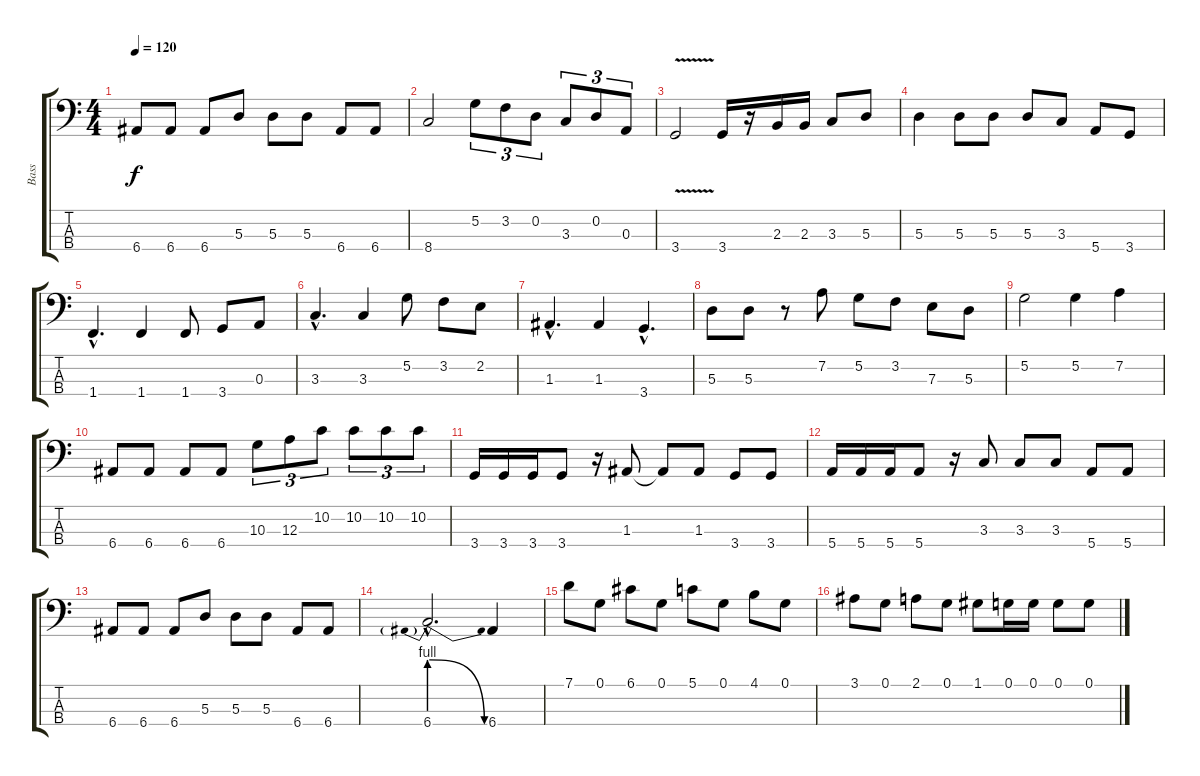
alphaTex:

\track ("Bass" "Bass") {instrument electricbassfinger}
\staff {score tabs}
\tuning (G2 D2 A1 E1) {hide}
\ts (4 4)
\tempo 120
\clef f4
\ks c
6.4.8{dy f} 6.4.8 6.4.8 5.3.8 5.3.8 5.3.8 6.4.8 6.4.8 |
8.4.2 5.2.8{tu (3 2)} 3.2.8{tu (3 2)} 0.2.8{tu (3 2)} 3.3.8{tu (3 2)} 0.2.8{tu (3 2)} 0.3.8{tu (3 2)} |
3.4{v}.2 3.4.16 r.16 2.3.16 2.3.16 3.3.8 5.3.8 |
5.3.4 5.3.8 5.3.8 5.3.8 3.3.8 5.4.8 3.4.8 |
1.4{hac}.4{d} 1.4.4 1.4.8 3.4.8 0.3.8 |
3.3{hac}.4{d} 3.3.4 5.2.8 3.2.8 2.2.8 |
1.3{hac}.4{d} 1.3.4 3.4{hac}.4{d} |
5.3.8 5.3.8 r.8 7.2.8 5.2.8 3.2.8 7.3.8 5.3.8 |
5.2.2 5.2.4 7.2.4 |
6.4.8 6.4.8 6.4.8 6.4.8 10.3.8{tu (3 2)} 12.3.8{tu (3 2)} 10.2.8{tu (3 2)} 10.2.8{tu (3 2)} 10.2.8{tu (3 2)} 10.2.8{tu (3 2)} |
3.4.16 3.4.16 3.4.16 3.4.8 r.16 1.3.8 1.3{t}.8 1.3.8 3.4.8 3.4.8 |
5.4.16 5.4.16 5.4.16 5.4.8 r.16 3.3.8 3.3.8 3.3.8 5.4.8 5.4.8 |
6.4.8 6.4.8 6.4.8 5.3.8 5.3.8 5.3.8 6.4.8 6.4.8 |
6.4{be (prebendrelease 0 4 60 0) hac}.2{d} 6.4.4 |
7.1.8 0.1.8 6.1.8 0.1.8 5.1.8 0.1.8 4.1.8 0.1.8 |
3.1.8 0.1.8 2.1.8 0.1.8 1.1.8 0.1.16 0.1.16 0.1.8 0.1.8
